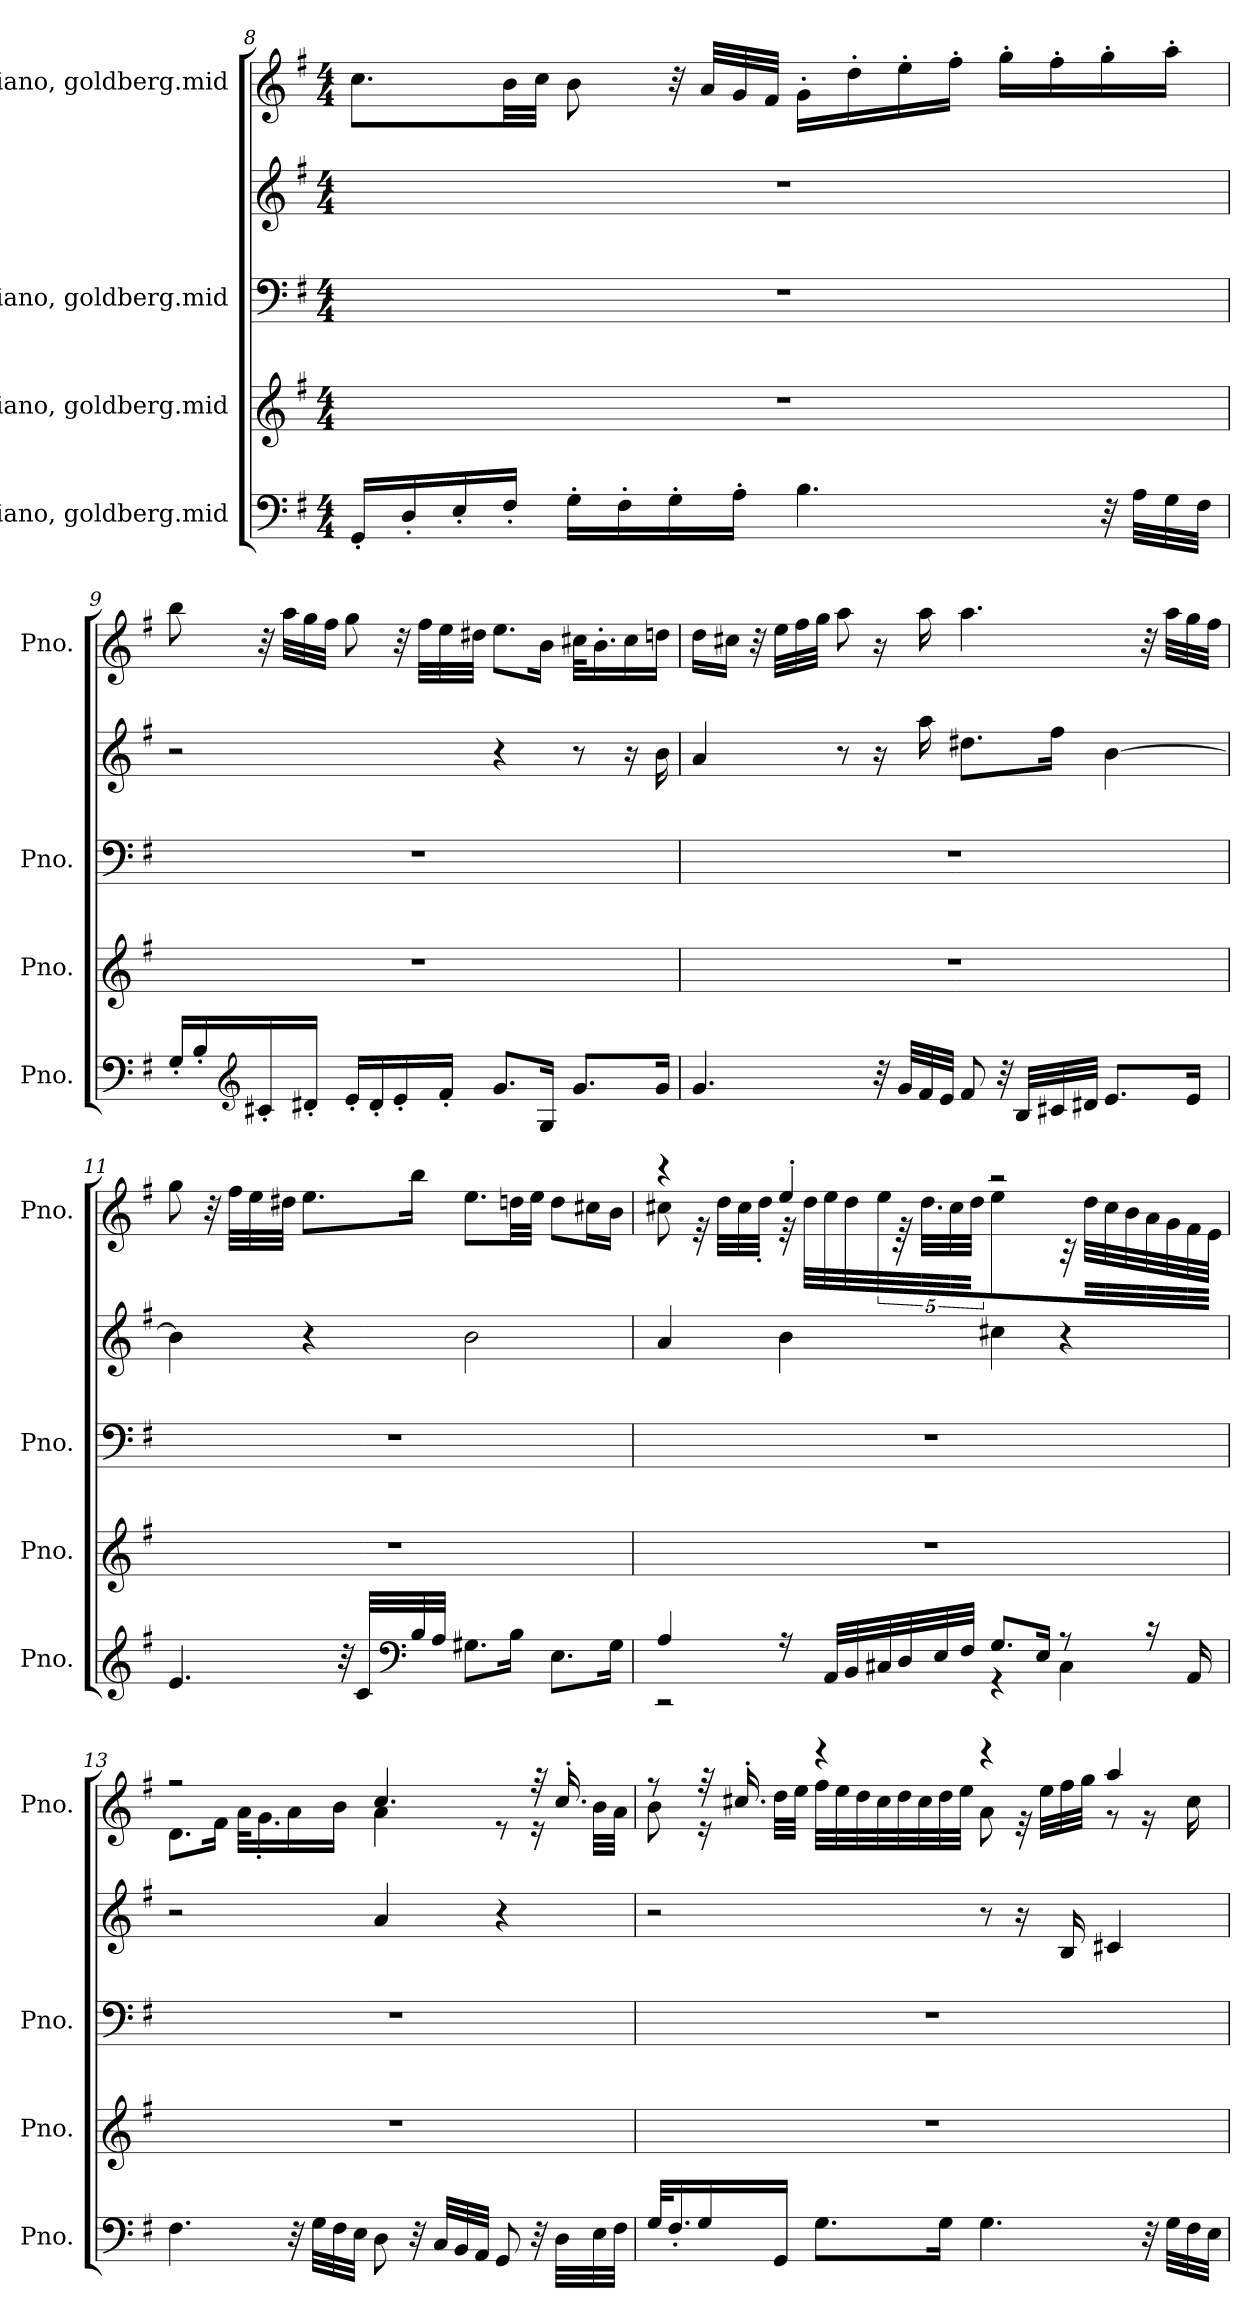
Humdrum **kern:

**kern	**kern	**kern	**kern	**kern
*part4	*part3	*part2	*part2	*part1
*staff5	*staff4	*staff3	*staff2	*staff1
*I"Piano, goldberg.mid	*I"Piano, goldberg.mid	*I"Piano, goldberg.mid	*	*I"Piano, goldberg.mid
*I'Pno.	*I'Pno.	*I'Pno.	*	*I'Pno.
*clefF4	*clefG2	*clefF4	*clefG2	*clefG2
*k[f#]	*k[f#]	*k[f#]	*k[f#]	*k[f#]
*M4/4	*M4/4	*M4/4	*M4/4	*M4/4
=8	=8	=8	=8	=8
16GG'/LL	1r	1r	1r	8.cc\L
16D'/	.	.	.	.
16E'/	.	.	.	.
16F#'/JJ	.	.	.	32b\LL
.	.	.	.	32cc\JJJ
16G'\LL	.	.	.	8b\
16F#'\	.	.	.	.
16G'\	.	.	.	32r
.	.	.	.	32a/LLL
16A'\JJ	.	.	.	32g/
.	.	.	.	32f#/JJJ
4.B\	.	.	.	16g'\LL
.	.	.	.	16dd'\
.	.	.	.	16ee'\
.	.	.	.	16ff#'\JJ
.	.	.	.	16gg'\LL
.	.	.	.	16ff#'\
32r	.	.	.	16gg'\
32A\LLL	.	.	.	.
32G\	.	.	.	16aa'\JJ
32F#\JJJ	.	.	.	.
!!LO:LB:g=z
=9	=9	=9	=9	=9
16G'/LL	1r	1r	2r	8bb\
16B'/	.	.	.	.
*clefG2	*	*	*	*
16c#X'/	.	.	.	32r
.	.	.	.	32aa\LLL
16d#X'/JJ	.	.	.	32gg\
.	.	.	.	32ff#\JJJ
16e'/LL	.	.	.	8gg\
16d#'/	.	.	.	.
16e'/	.	.	.	32r
.	.	.	.	32ff#\LLL
16f#'/JJ	.	.	.	32ee\
.	.	.	.	32dd#X\JJJ
8.g/L	.	.	4r	8.ee\L
16G/Jk	.	.	.	16b\Jk
8.g/L	.	.	8r	32cc#X\KLL
.	.	.	.	16.b'\
.	.	.	16r	16cc#\
16g/Jk	.	.	16b\	16ddn\JJ
!!LO:PB:g=z
=10	=10	=10	=10	=10
4.g/	1r	1r	4a/	16dd\LL
.	.	.	.	16cc#X\JJ
.	.	.	.	32r
.	.	.	.	32ee\LLL
.	.	.	.	32ff#\
.	.	.	.	32gg\JJJ
.	.	.	8r	8aa\
32r	.	.	16r	16r
32g/LLL	.	.	.	.
32f#/	.	.	16aa\	16aa\
32e/JJJ	.	.	.	.
8f#/	.	.	8.dd#X\L	4.aa\
32r	.	.	.	.
32B/LLL	.	.	.	.
32c#X/	.	.	16ff#\Jk	.
32d#X/JJJ	.	.	.	.
8.e/L	.	.	[4b\	.
.	.	.	.	32r
.	.	.	.	32aa\LLL
16e/Jk	.	.	.	32gg\
.	.	.	.	32ff#\JJJ
=11	=11	=11	=11	=11
4.e/	1r	1r	4b\]	8gg\
.	.	.	.	32r
.	.	.	.	32ff#\LLL
.	.	.	.	32ee\
.	.	.	.	32dd#X\JJJ
.	.	.	4r	8.ee\L
32r	.	.	.	.
32c/LLL	.	.	.	.
*clefF4	*	*	*	*
32B/	.	.	.	16bb\Jk
32A/JJJ	.	.	.	.
8.G#X\L	.	.	2b\	8.ee\L
16B\Jk	.	.	.	32ddn\LL
.	.	.	.	32ee\JJJ
8.E\L	.	.	.	8dd\L
.	.	.	.	16cc#X\L
16G#\Jk	.	.	.	16b\JJ
!!LO:LB:g=z
=12	=12	=12	=12	=12
*^	*	*	*	*^
4A/	2r	1r	1r	4a/	4r	8cc#X\
.	.	.	.	.	.	32r
.	.	.	.	.	.	32dd\LLL
.	.	.	.	.	.	32cc#\
.	.	.	.	.	.	32dd'\JJJ
16r	.	.	.	4b\	4ee'/	32r
.	.	.	.	.	.	32dd\LLL
32AA/LLL	.	.	.	.	.	32ee\
32BB/	.	.	.	.	.	32dd\
32C#X/	.	.	.	.	.	40ee\JJJ
.	.	.	.	.	.	80r
32D/	.	.	.	.	.	.
.	.	.	.	.	.	40.dd\LLL
32E/	.	.	.	.	.	.
.	.	.	.	.	.	40cc#\
32F#/JJJ	.	.	.	.	.	.
.	.	.	.	.	.	40dd\JJJ
8.G/L	4r	.	.	4cc#X\	2r	4ee\
16E/Jk	.	.	.	.	.	.
8r	4C#\	.	.	4r	.	32r
.	.	.	.	.	.	32dd\LLL
.	.	.	.	.	.	32cc#\
.	.	.	.	.	.	32b\
16r	.	.	.	.	.	32a\
.	.	.	.	.	.	32g\
16AA/	.	.	.	.	.	32f#\
.	.	.	.	.	.	32e\JJJ
*v	*v	*	*	*	*	*
!!LO:PB:g=z	!!
=13	=13	=13	=13	=13	=13
4.F#\	1r	1r	2r	2r	8.d\L
.	.	.	.	.	16f#\Jk
.	.	.	.	.	32a\KLL
.	.	.	.	.	16.g'\
32r	.	.	.	.	16a\
32G\LLL	.	.	.	.	.
32F#\	.	.	.	.	16b\JJ
32E\JJJ	.	.	.	.	.
8D\	.	.	4a/	4.cc/	4a\
32r	.	.	.	.	.
32C/LLL	.	.	.	.	.
32BB/	.	.	.	.	.
32AA/JJJ	.	.	.	.	.
8GG/	.	.	4r	.	8r
32r	.	.	.	32r	16r
32D\LLL	.	.	.	16.cc'/	.
32E\	.	.	.	.	32b\LLL
32F#\JJJ	.	.	.	.	32a\JJJ
!!LO:LB:g=z	!!
=14	=14	=14	=14	=14	=14
32G/KLL	1r	1r	2r	8r	8b\
16.F#'/	.	.	.	.	.
16G/	.	.	.	32r	16r
.	.	.	.	16.cc#X'/	.
16GG/JJ	.	.	.	.	32dd\LLL
.	.	.	.	.	32ee\JJJ
8.G\L	.	.	.	4r	32ff#\LLL
.	.	.	.	.	32ee\
.	.	.	.	.	32dd\
.	.	.	.	.	32cc#\
.	.	.	.	.	32dd\
.	.	.	.	.	32cc#\
16G\Jk	.	.	.	.	32dd\
.	.	.	.	.	32ee\JJJ
4.G\	.	.	8r	4r	8a\
.	.	.	16r	.	32r
.	.	.	.	.	32ee\LLL
.	.	.	16B/	.	32ff#\
.	.	.	.	.	32gg\JJJ
.	.	.	4c#X/	4aa/	8r
32r	.	.	.	.	16r
32G\LLL	.	.	.	.	.
32F#\	.	.	.	.	16cc#\
32E\JJJ	.	.	.	.	.
*	*	*	*	*v	*v
=	=	=	=	=
*-	*-	*-	*-	*-
